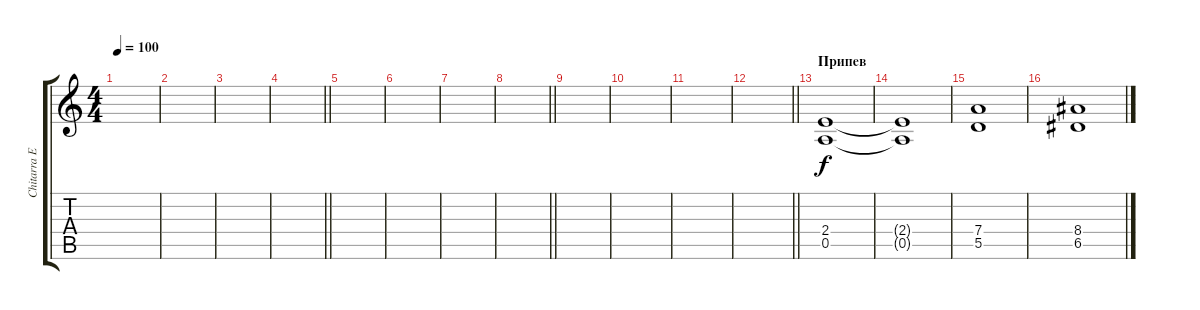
\track ("Chitarra Elettrica" "Chitarra E") {instrument overdrivenguitar}
\staff {score tabs}
\tuning (E4 B3 G3 D3 A2 E2) {hide}
\ts (4 4)
\tempo 100
\clef g2
\ks c
|
|
|
\barLineRight lightlight
|
|
|
|
\barLineRight lightlight
|
|
|
|
\barLineRight lightlight
|
\section ("" "Припев")
(2.4 0.5).1{dy f} |
(2.4{t} 0.5{t}).1 |
(7.4 5.5).1 |
(8.4 6.5).1
